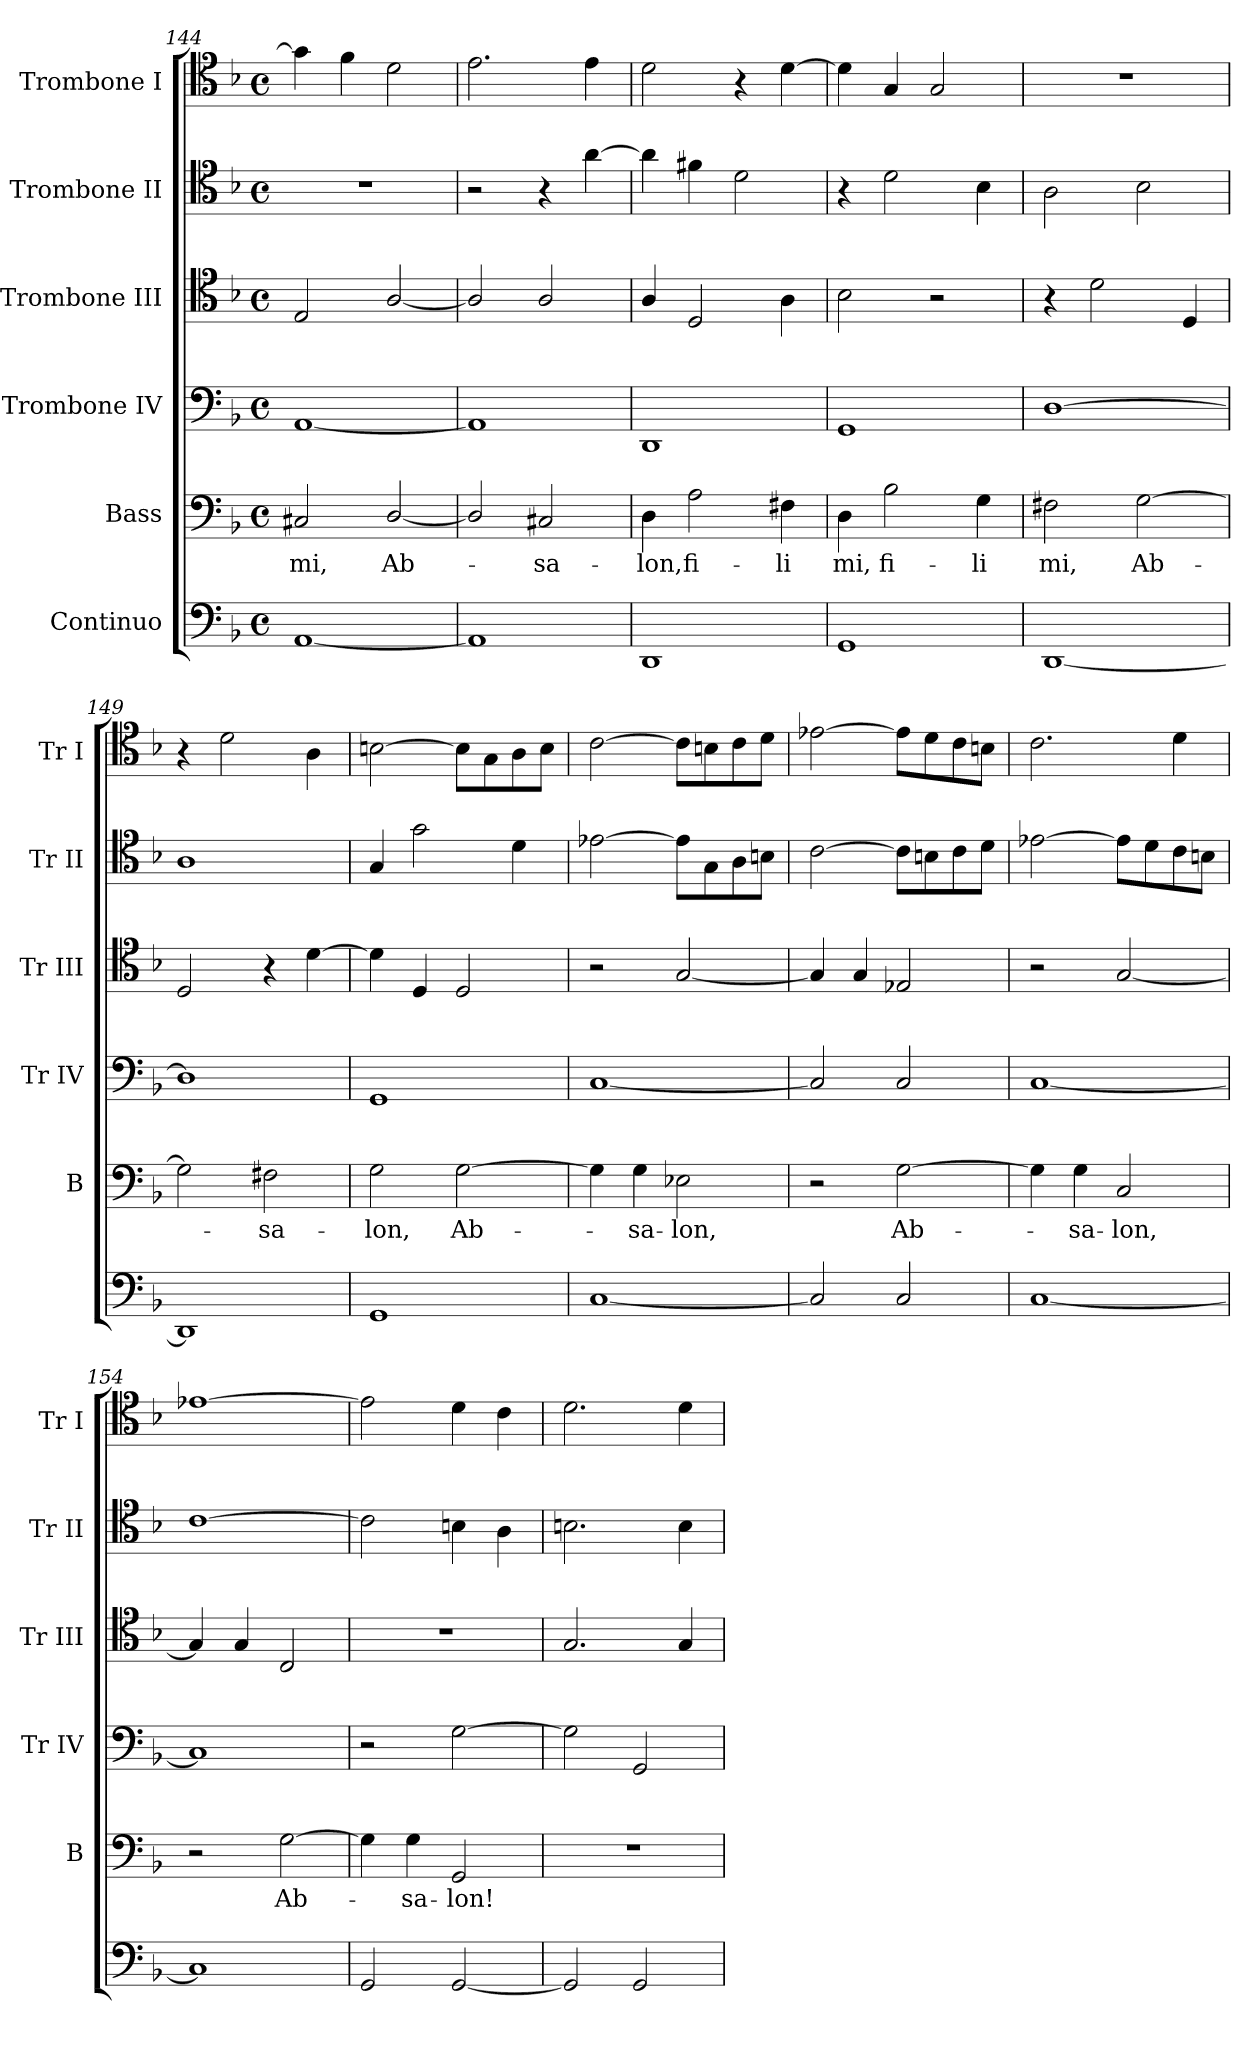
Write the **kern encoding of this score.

**kern	**kern	**text	**kern	**kern	**kern	**kern
*part6	*part5	*part5	*part4	*part3	*part2	*part1
*staff6	*staff5	*staff5	*staff4	*staff3	*staff2	*staff1
*I"Continuo	*I"Bass	*	*I"Trombone IV	*I"Trombone III	*I"Trombone II	*I"Trombone I
*	*I'B	*	*I'Tr IV	*I'Tr III	*I'Tr II	*I'Tr I
*clefF4	*clefF4	*	*clefF4	*clefC4	*clefC4	*clefC4
*k[b-]	*k[b-]	*	*k[b-]	*k[b-]	*k[b-]	*k[b-]
*F:	*F:	*	*F:	*F:	*F:	*F:
*M4/4	*M4/4	*	*M4/4	*M4/4	*M4/4	*M4/4
*met(c)	*met(c)	*	*met(c)	*met(c)	*met(c)	*met(c)
=144	=144	=144	=144	=144	=144	=144
!	!	!LO:LY:b	!	!	!	!
[1AA	2C#X	mi,	[1AA	2E	1r	4g]
.	.	.	.	.	.	4f
!	!	!LO:LY:b	!	!	!	!
.	[2D/	Ab-	.	[2A/	.	2d
=145	=145	=145	=145	=145	=145	=145
1AA]	2D/]	.	1AA]	2A/]	2r	2.e
!	!	!LO:LY:b	!	!	!	!
.	2C#X	sa-	.	2A/	4r	.
.	.	.	.	.	[4a	4e
=146	=146	=146	=146	=146	=146	=146
!	!	!LO:LY:b	!	!	!	!
1DD	4D	-lon,	1DD	4A/	4a]	2d
!	!	!LO:LY:b	!	!	!	!
.	2A	fi-	.	2D	4f#X	.
.	.	.	.	.	2d	4r
!	!	!LO:LY:b	!	!	!	!
.	4F#X	-li	.	4A	.	[4d
=147	=147	=147	=147	=147	=147	=147
!	!	!LO:LY:b	!	!	!	!
1GG	4D	mi,	1GG	2B-	4r	4d]
!	!	!LO:LY:b	!	!	!	!
.	2B-	fi-	.	.	2d	4G
.	.	.	.	2r	.	2G
!	!	!LO:LY:b	!	!	!	!
.	4G	-li	.	.	4B-	.
=148	=148	=148	=148	=148	=148	=148
!	!	!LO:LY:b	!	!	!	!
[1DD	2F#X	mi,	[1D	4r	2A	1r
.	.	.	.	2d	.	.
!	!	!LO:LY:b	!	!	!	!
.	[2G	Ab-	.	.	2B-	.
.	.	.	.	4D	.	.
=149	=149	=149	=149	=149	=149	=149
1DD]	2G]	.	1D]	2D	1A	4r
.	.	.	.	.	.	2d
!	!	!LO:LY:b	!	!	!	!
.	2F#X	sa-	.	4r	.	.
.	.	.	.	[4d	.	4A
!!LO:LB:g=z
=150	=150	=150	=150	=150	=150	=150
!	!	!LO:LY:b	!	!	!	!
1GG	2G	-lon,	1GG	4d]	4G	[2Bn
.	.	.	.	4D	2g	.
!	!	!LO:LY:b	!	!	!	!
.	[2G	Ab-	.	2D	.	8BL]
.	.	.	.	.	.	8G
.	.	.	.	.	4d	8A
.	.	.	.	.	.	8BJ
=151	=151	=151	=151	=151	=151	=151
[1C	4G]	.	[1C	2r	[2e-X	[2c
!	!	!LO:LY:b	!	!	!	!
.	4G	sa-	.	.	.	.
!	!	!LO:LY:b	!	!	!	!
.	2E-X	-lon,	.	[2G	8e-L]	8cL]
.	.	.	.	.	8G	8Bn
.	.	.	.	.	8A	8c
.	.	.	.	.	8BnJ	8dJ
=152	=152	=152	=152	=152	=152	=152
2C]	2r	.	2C]	4G]	[2c	[2e-X
.	.	.	.	4G	.	.
!	!	!LO:LY:b	!	!	!	!
2C	[2G	Ab-	2C	2E-X	8cL]	8e-L]
.	.	.	.	.	8Bn	8d
.	.	.	.	.	8c	8c
.	.	.	.	.	8dJ	8BnJ
=153	=153	=153	=153	=153	=153	=153
[1C	4G]	.	[1C	2r	[2e-X	2.c
!	!	!LO:LY:b	!	!	!	!
.	4G	sa-	.	.	.	.
!	!	!LO:LY:b	!	!	!	!
.	2C	-lon,	.	[2G	8e-L]	.
.	.	.	.	.	8d	.
.	.	.	.	.	8c	4d
.	.	.	.	.	8BnJ	.
=154	=154	=154	=154	=154	=154	=154
1C]	2r	.	1C]	4G]	[1c	[1e-X
.	.	.	.	4G	.	.
!	!	!LO:LY:b	!	!	!	!
.	[2G	Ab-	.	2C	.	.
=155	=155	=155	=155	=155	=155	=155
2GG	4G]	.	2r	1r	2c]	2e-]
!	!	!LO:LY:b	!	!	!	!
.	4G	sa-	.	.	.	.
!	!	!LO:LY:b	!	!	!	!
[2GG	2GG	-lon!	[2G	.	4Bn	4d
.	.	.	.	.	4A	4c
=156	=156	=156	=156	=156	=156	=156
2GG]	1r	.	2G]	2.G	2.Bn	2.d
2GG	.	.	2GG	.	.	.
.	.	.	.	4G	4B	4d
=	=	=	=	=	=	=
*-	*-	*-	*-	*-	*-	*-
